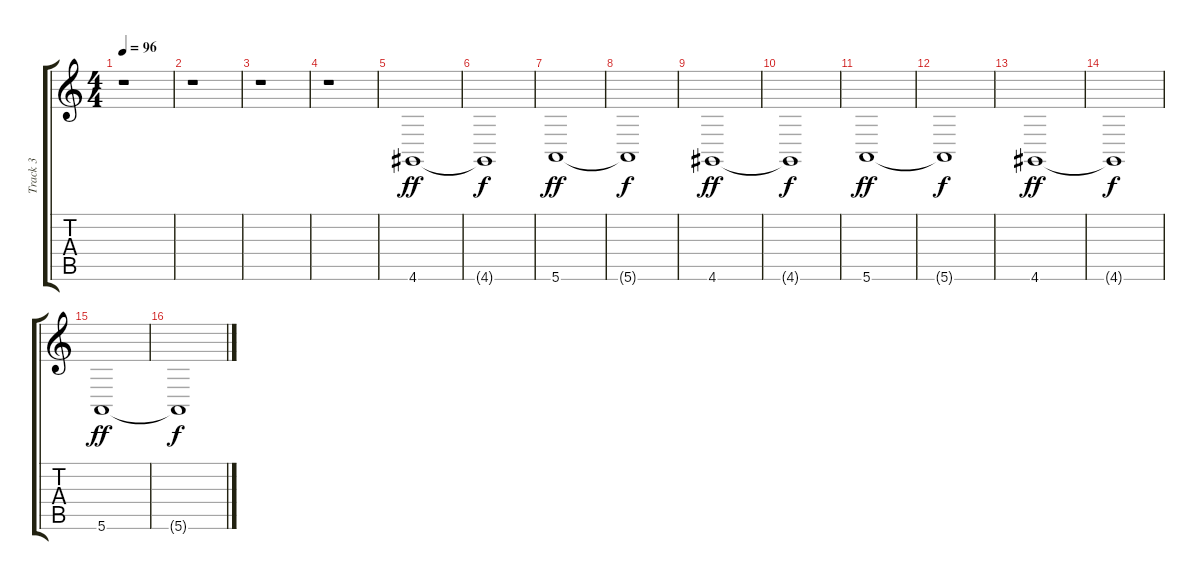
\track ("Track 3" "Track 3") {instrument lead2sawtooth}
\staff {score tabs}
\tuning (E4 B3 G3 D3 A2 E2) {hide}
\ts (4 4)
\tempo 96
\clef g2
\ks c
r.1{dy f} |
r.1 |
r.1 |
r.1 |
4.6.1{dy ff} |
4.6{t}.1{dy f} |
5.6.1{dy ff} |
5.6{t}.1{dy f} |
4.6.1{dy ff} |
4.6{t}.1{dy f} |
5.6.1{dy ff} |
5.6{t}.1{dy f} |
4.6.1{dy ff} |
4.6{t}.1{dy f} |
5.6.1{dy ff} |
5.6{t}.1{dy f}
